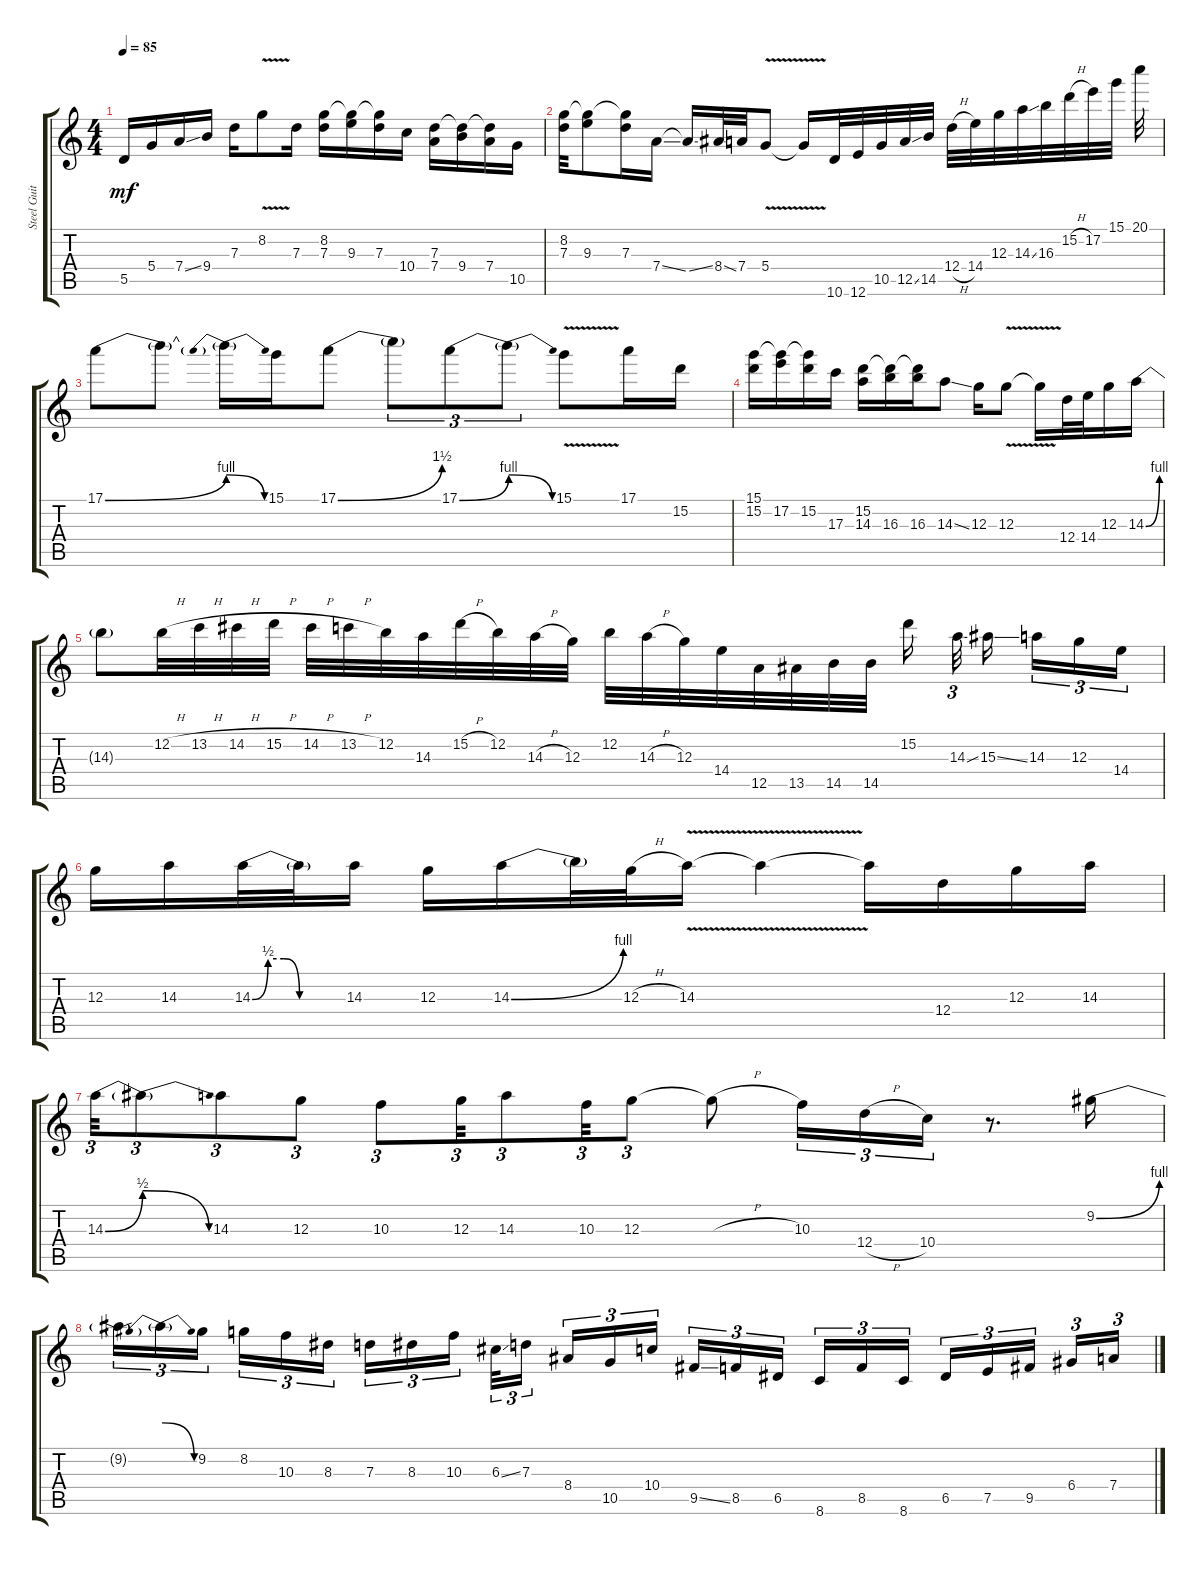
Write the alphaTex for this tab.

\track ("Steel Guitar" "Steel Guit") {instrument overdrivenguitar}
\staff {score tabs}
\tuning (E4 B3 G3 D3 A2 E2) {hide}
\ts (4 4)
\tempo 85
\clef g2
\ks c
5.5.16{dy mf} 5.4.16 7.4{ss}.16 9.4.16 7.3.16 8.2{v}.8 7.3.16 (8.2 7.3).16 (8.2{t} 9.3).16 (8.2{t} 7.3).16 10.4.16 (7.3 7.4).16 (7.3{t} 9.4).16 (7.3{t} 7.4).16 10.5.16 |
(8.2 7.3).32 (8.2{t} 9.3).8 (8.2{t} 7.3).16 7.4{ss}.16 7.4{ss t}.16 8.4{ss}.32 7.4.32 5.4{v}.8 5.4{t}.16 10.6.32 12.6.32 10.5.32 12.5{ss}.32 14.5.32 12.4{h}.32 14.4.32 12.3.32 14.3{ss}.32 16.3.32 15.2{h}.32 17.2.32 15.1.32 20.1.32 |
17.1{be (bend 0 0 60 4)}.8 17.1{t}.8 17.1{be (prebendrelease 0 4 60 0) t}.16 15.1.16 17.1{be (bend 0 0 60 6)}.8 17.1{t}.8{tu (3 2)} 17.1{be (bend 0 0 60 4)}.8{tu (3 2)} 17.1{be (release 0 4 60 0) t}.8{tu (3 2)} 15.1{v}.8 17.1.16 15.2.16 |
(15.1 15.2).16 (15.1{t} 17.2).16 (15.1{t} 15.2).16 17.3.16 (15.2 14.3).16 (15.2{t} 16.3).16 (15.2{t} 16.3).16 14.3{ss}.8 12.3.16 12.3{v}.8 12.3{t}.16 12.4.32 14.4.32 12.3.16 14.3{be (bend 0 0 60 4)}.16 |
14.3{t}.8 12.2{h}.32 13.2{h}.32 14.2{h}.32 15.2{h}.32 14.2{h}.32 13.2{h}.32 12.2.32 14.3.32 15.2{h}.32 12.2.32 14.3{h}.32 12.3.32 12.2.32 14.3{h}.32 12.3.32 14.4.32 12.5.32 13.5.32 14.5.32 14.5.32 15.2.16{beam splitsecondary} 14.3{ss}.32{tu (3 2) beam splitsecondary} 15.3{ss}.16{beam splitsecondary} 14.3.16{tu (3 2)} 12.3.16{tu (3 2)} 14.4.16{tu (3 2)} |
12.3.16 14.3.16 14.3{be (custom 0 0 10 2 20 2 30 0 60 0)}.32 14.3{t}.32 14.3.16 12.3.16 14.3{be (bend 0 0 60 4)}.16 14.3{t}.32 12.3{h}.32 14.3{v}.16 14.3{t}.4 14.3{t}.16 12.4.16 12.3.16 14.3.16 |
14.3{be (bend 0 0 60 2)}.32{tu (3 2)} 14.3{be (release 0 2 60 0) t}.8{tu (3 2)} 14.3.8{tu (3 2)} 12.3.8{tu (3 2)} 10.3.8{tu (3 2)} 12.3.32{tu (3 2)} 14.3.8{tu (3 2)} 10.3.32{tu (3 2)} 12.3.8{tu (3 2)} 12.3{h t}.8 10.3.16{tu (3 2)} 12.4{h}.16{tu (3 2)} 10.4.16{tu (3 2)} r.8{d} 9.2{be (bend 0 0 60 4)}.16 |
9.2{t}.16{tu (3 2)} 9.2{be (prebendrelease 0 4 60 0) t}.16{tu (3 2)} 9.2.16{tu (3 2) beam splitsecondary} 8.2.16{tu (3 2)} 10.3.16{tu (3 2)} 8.3.16{tu (3 2)} 7.3.16{tu (3 2)} 8.3.16{tu (3 2)} 10.3.16{tu (3 2) beam splitsecondary} 6.3{ss}.32{tu (3 2)} 7.3.16{tu (3 2) beam splitsecondary} 8.4.16{tu (3 2)} 10.5.16{tu (3 2)} 10.4.16{tu (3 2) beam splitsecondary} 9.5{ss}.16{tu (3 2)} 8.5.16{tu (3 2)} 6.5.16{tu (3 2) beam splitsecondary} 8.6.16{tu (3 2)} 8.5.16{tu (3 2)} 8.6.16{tu (3 2) beam splitsecondary} 6.5.16{tu (3 2)} 7.5.16{tu (3 2)} 9.5.16{tu (3 2) beam splitsecondary} 6.4.16{tu (3 2)} 7.4.16{tu (3 2)}
